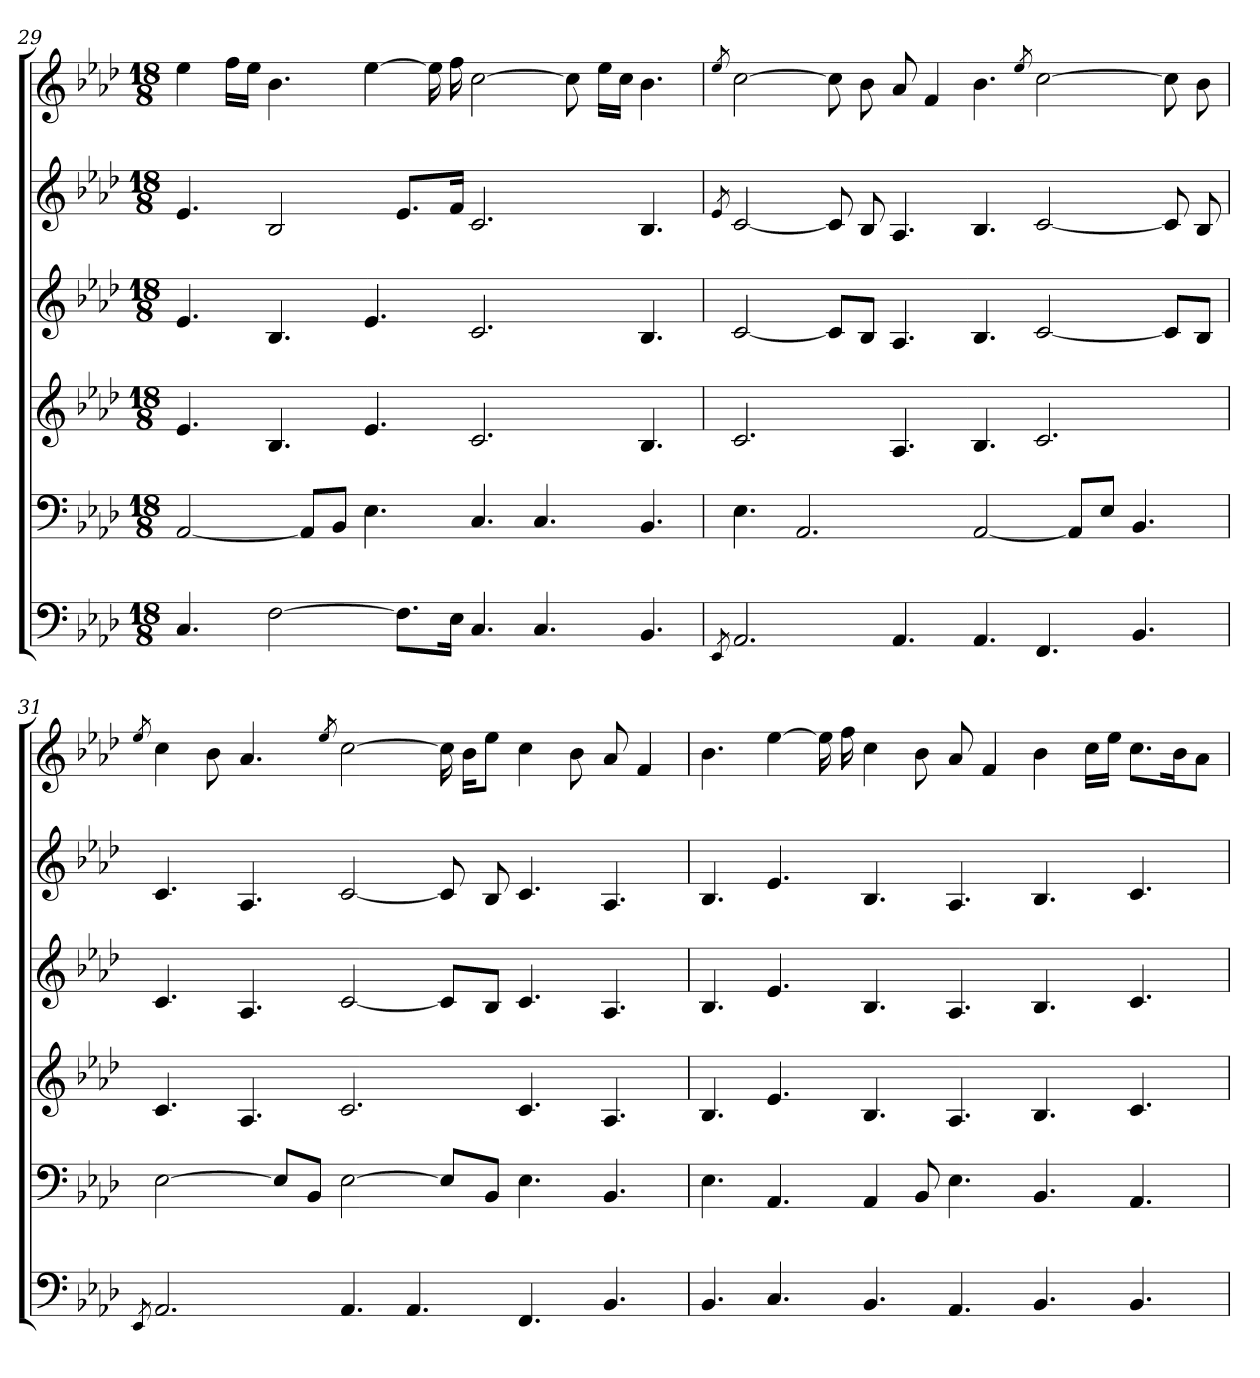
**kern	**kern	**kern	**kern	**kern	**kern
*part6	*part5	*part4	*part3	*part2	*part1
*staff6	*staff5	*staff4	*staff3	*staff2	*staff1
*clefF4	*clefF4	*clefG2	*clefG2	*clefG2	*clefG2
*k[b-e-a-d-]	*k[b-e-a-d-]	*k[b-e-a-d-]	*k[b-e-a-d-]	*k[b-e-a-d-]	*k[b-e-a-d-]
*M18/8	*M18/8	*M18/8	*M18/8	*M18/8	*M18/8
=29	=29	=29	=29	=29	=29
4.C	[2AA-	4.e-	4.e-	4.e-	4ee-
.	.	.	.	.	16ff\LL
.	.	.	.	.	16ee-\JJ
[2F	.	4.B-	4.B-	2B-	4.b-
.	8AA-/L]	.	.	.	.
.	8BB-/J	.	.	.	.
.	4.E-	4.e-	4.e-	.	[4ee-
8.F\L]	.	.	.	8.e-/L	.
.	.	.	.	.	16ee-]
16E-\Jk	.	.	.	16f/Jk	16ff
4.C	4.C	2.c	2.c	2.c	[2cc
4.C	4.C	.	.	.	.
.	.	.	.	.	8cc]
.	.	.	.	.	16ee-\LL
.	.	.	.	.	16cc\JJ
4.BB-	4.BB-	4.B-	4.B-	4.B-	4.b-
=30	=30	=30	=30	=30	=30
8qEE-	.	.	.	8qe-	8qee-
2.AA-	4.E-	2.c	[2c	[2c	[2cc
.	2.AA-	.	.	.	.
.	.	.	8c/L]	8c]	8cc]
.	.	.	8B-/J	8B-	8b-
4.AA-	.	4.A-	4.A-	4.A-	8a-
.	.	.	.	.	4f
4.AA-	[2AA-	4.B-	4.B-	4.B-	4.b-
.	.	.	.	.	8qee-
4.FF	.	2.c	[2c	[2c	[2cc
.	8AA-/L]	.	.	.	.
.	8E-/J	.	.	.	.
4.BB-	4.BB-	.	.	.	.
.	.	.	8c/L]	8c]	8cc]
.	.	.	8B-/J	8B-	8b-
=31	=31	=31	=31	=31	=31
8qEE-	.	.	.	.	8qee-
2.AA-	[2E-	4.c	4.c	4.c	4cc
.	.	.	.	.	8b-
.	.	4.A-	4.A-	4.A-	4.a-
.	8E-/L]	.	.	.	.
.	8BB-/J	.	.	.	.
.	.	.	.	.	8qee-
4.AA-	[2E-	2.c	[2c	[2c	[2cc
4.AA-	.	.	.	.	.
.	8E-/L]	.	8c/L]	8c]	16cc]
.	.	.	.	.	16b-\KL
.	8BB-/J	.	8B-/J	8B-	8ee-\J
4.FF	4.E-	4.c	4.c	4.c	4cc
.	.	.	.	.	8b-
4.BB-	4.BB-	4.A-	4.A-	4.A-	8a-
.	.	.	.	.	4f
=32	=32	=32	=32	=32	=32
4.BB-	4.E-	4.B-	4.B-	4.B-	4.b-
4.C	4.AA-	4.e-	4.e-	4.e-	[4ee-
.	.	.	.	.	16ee-]
.	.	.	.	.	16ff
4.BB-	4AA-	4.B-	4.B-	4.B-	4cc
.	8BB-	.	.	.	8b-
4.AA-	4.E-	4.A-	4.A-	4.A-	8a-
.	.	.	.	.	4f
4.BB-	4.BB-	4.B-	4.B-	4.B-	4b-
.	.	.	.	.	16cc\LL
.	.	.	.	.	16ee-\JJ
4.BB-	4.AA-	4.c	4.c	4.c	8.cc\L
.	.	.	.	.	16b-\K
.	.	.	.	.	8a-\J
=	=	=	=	=	=
*-	*-	*-	*-	*-	*-
